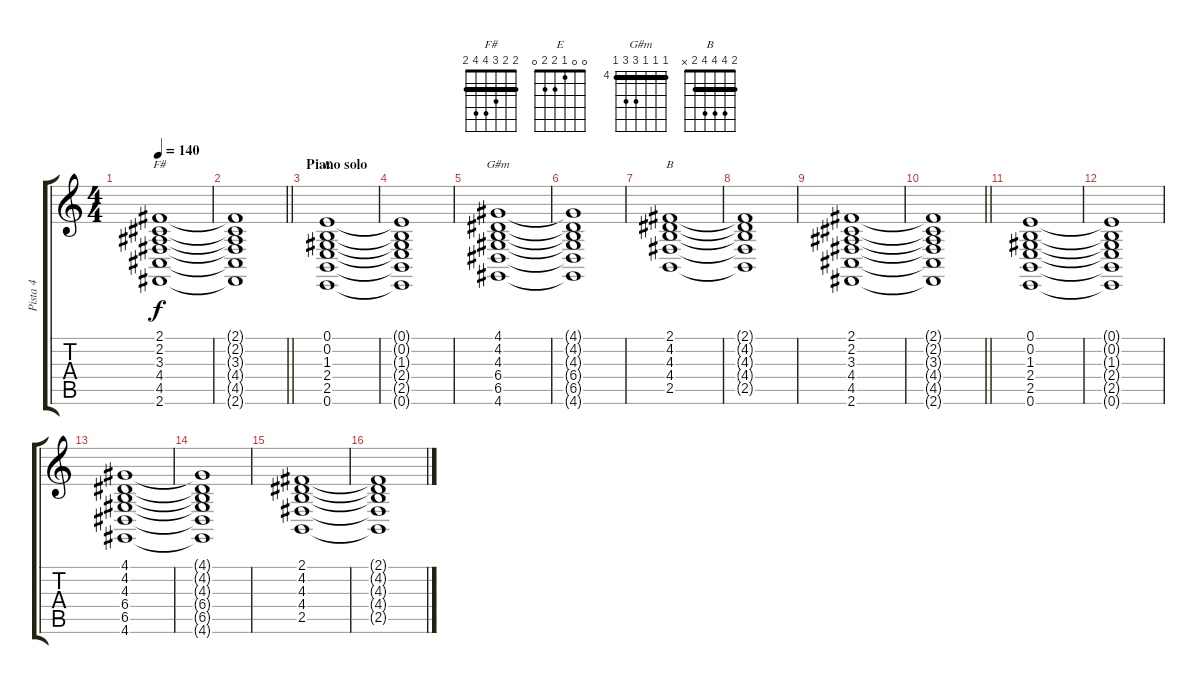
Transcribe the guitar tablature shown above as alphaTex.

\track ("Pista 4" "Pista 4") {instrument stringensemble2}
\staff {score tabs}
\tuning (E4 B3 G3 D3 A2 E2) {hide}
\chord ("F#" 2 2 3 4 4 2) {barre 2}
\chord ("E" 0 0 1 2 2 0)
\chord ("G#m" 4 4 4 6 6 4) {firstfret 4 barre 4}
\chord ("B" 2 4 4 4 2 x) {barre 2}
\ts (4 4)
\tempo 140
\clef g2
\ks c
(2.1 2.2 3.3 4.4 4.5 2.6).1{ch "F#" dy f} |
\barLineRight lightlight
(2.1{t} 2.2{t} 3.3{t} 4.4{t} 4.5{t} 2.6{t}).1 |
\section ("" "Piano solo")
(0.1 0.2 1.3 2.4 2.5 0.6).1{ch "E"} |
(0.1{t} 0.2{t} 1.3{t} 2.4{t} 2.5{t} 0.6{t}).1 |
(4.1 4.2 4.3 6.4 6.5 4.6).1{ch "G#m"} |
(4.1{t} 4.2{t} 4.3{t} 6.4{t} 6.5{t} 4.6{t}).1 |
(2.1 4.2 4.3 4.4 2.5).1{ch "B"} |
(2.1{t} 4.2{t} 4.3{t} 4.4{t} 2.5{t}).1 |
(2.1 2.2 3.3 4.4 4.5 2.6).1 |
\barLineRight lightlight
(2.1{t} 2.2{t} 3.3{t} 4.4{t} 4.5{t} 2.6{t}).1 |
(0.1 0.2 1.3 2.4 2.5 0.6).1 |
(0.1{t} 0.2{t} 1.3{t} 2.4{t} 2.5{t} 0.6{t}).1 |
(4.1 4.2 4.3 6.4 6.5 4.6).1 |
(4.1{t} 4.2{t} 4.3{t} 6.4{t} 6.5{t} 4.6{t}).1 |
(2.1 4.2 4.3 4.4 2.5).1 |
(2.1{t} 4.2{t} 4.3{t} 4.4{t} 2.5{t}).1
